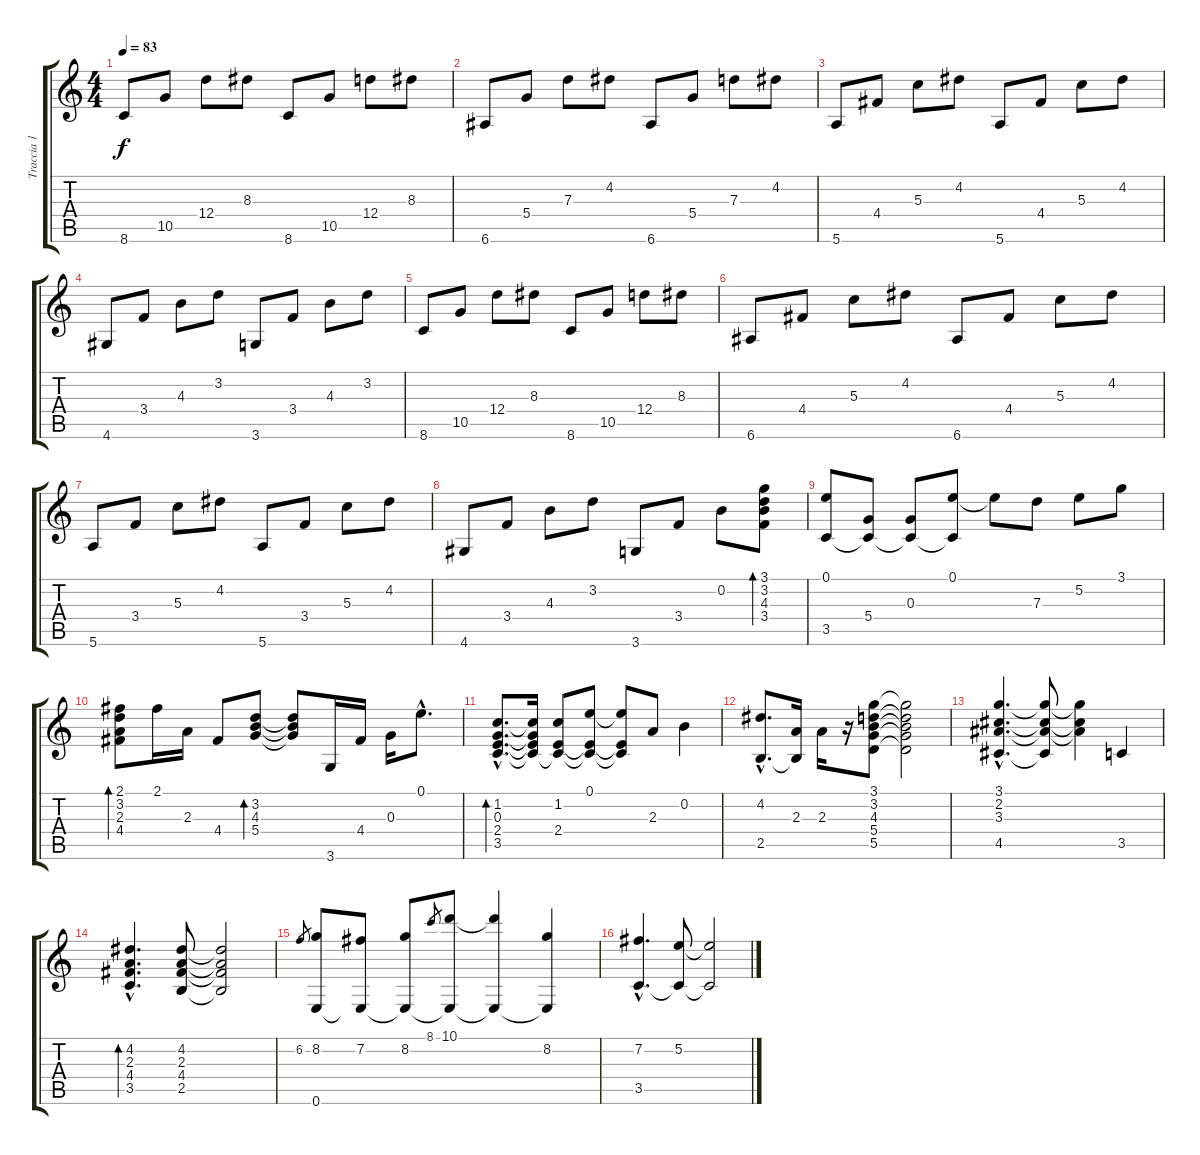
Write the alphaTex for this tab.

\track ("Traccia 1" "Traccia 1") {instrument acousticguitarsteel}
\staff {score tabs}
\tuning (E4 B3 G3 D3 A2 E2) {hide}
\ts (4 4)
\tempo 83
\clef g2
\ks c
8.6.8{dy f} 10.5.8 12.4.8 8.3.8 8.6.8 10.5.8 12.4.8 8.3.8 |
6.6.8 5.4.8 7.3.8 4.2.8 6.6.8 5.4.8 7.3.8 4.2.8 |
5.6.8 4.4.8 5.3.8 4.2.8 5.6.8 4.4.8 5.3.8 4.2.8 |
4.6.8 3.4.8 4.3.8 3.2.8 3.6.8 3.4.8 4.3.8 3.2.8 |
8.6.8 10.5.8 12.4.8 8.3.8 8.6.8 10.5.8 12.4.8 8.3.8 |
6.6.8 4.4.8 5.3.8 4.2.8 6.6.8 4.4.8 5.3.8 4.2.8 |
5.6.8 3.4.8 5.3.8 4.2.8 5.6.8 3.4.8 5.3.8 4.2.8 |
4.6.8 3.4.8 4.3.8 3.2.8 3.6.8 3.4.8 0.2.8 (3.1 3.2 4.3 3.4).8{bd 60} |
(0.1 3.5).8 (5.4 3.5{t}).8 (0.3 3.5{t}).8 (0.1 3.5{t}).8 0.1{t}.8 7.3.8 5.2.8 3.1.8 |
(2.1 3.2 2.3 4.4).8{bd 60} 2.1.16 2.3.16 4.4.8 (3.2 4.3 5.4).8{bd 60} (3.2{t} 4.3{t} 5.4{t}).8 3.6.16 4.4.16 0.3.16 0.1{hac}.8{d} |
(1.2{hac} 0.3{hac} 2.4{hac} 3.5{hac}).8{d bd 60} (1.2{t} 0.3{t} 2.4{t} 3.5{t}).16 (1.2 2.4 3.5{t}).8 (0.1 2.4{t} 3.5{t}).8 (0.1{t} 2.4{t} 3.5{t}).8 2.3.8 0.2.4 |
(4.2{hac} 2.5{hac}).8{d} (2.3 2.5{t}).16 2.3.16 r.16 (3.1 3.2 4.3 5.4 5.5).8 (3.1{t} 3.2{t} 4.3{t} 5.4{t} 5.5{t}).2 |
(3.1{hac} 2.2{hac} 3.3{hac} 4.5{hac}).4{d} (3.1{t} 2.2{t} 3.3{t} 4.5{t}).8 (3.1{t} 2.2{t} 3.3{t}).4 3.5.4 |
(4.2{hac} 2.3{hac} 4.4{hac} 3.5{hac}).4{d bd 60} (4.2 2.3 4.4 2.5).8 (4.2{t} 2.3{t} 4.4{t} 2.5{t}).2 |
6.2.8{gr} (8.2 0.6).8 (7.2 0.6{t}).8 (8.2 0.6{t}).8 8.1.8{gr} (10.1 0.6{t}).8 (10.1{t} 0.6{t}).4 (8.2 0.6{t}).4 |
(7.2{hac} 3.5{hac}).4{d} (5.2 3.5{t}).8 (5.2{t} 3.5{t}).2
